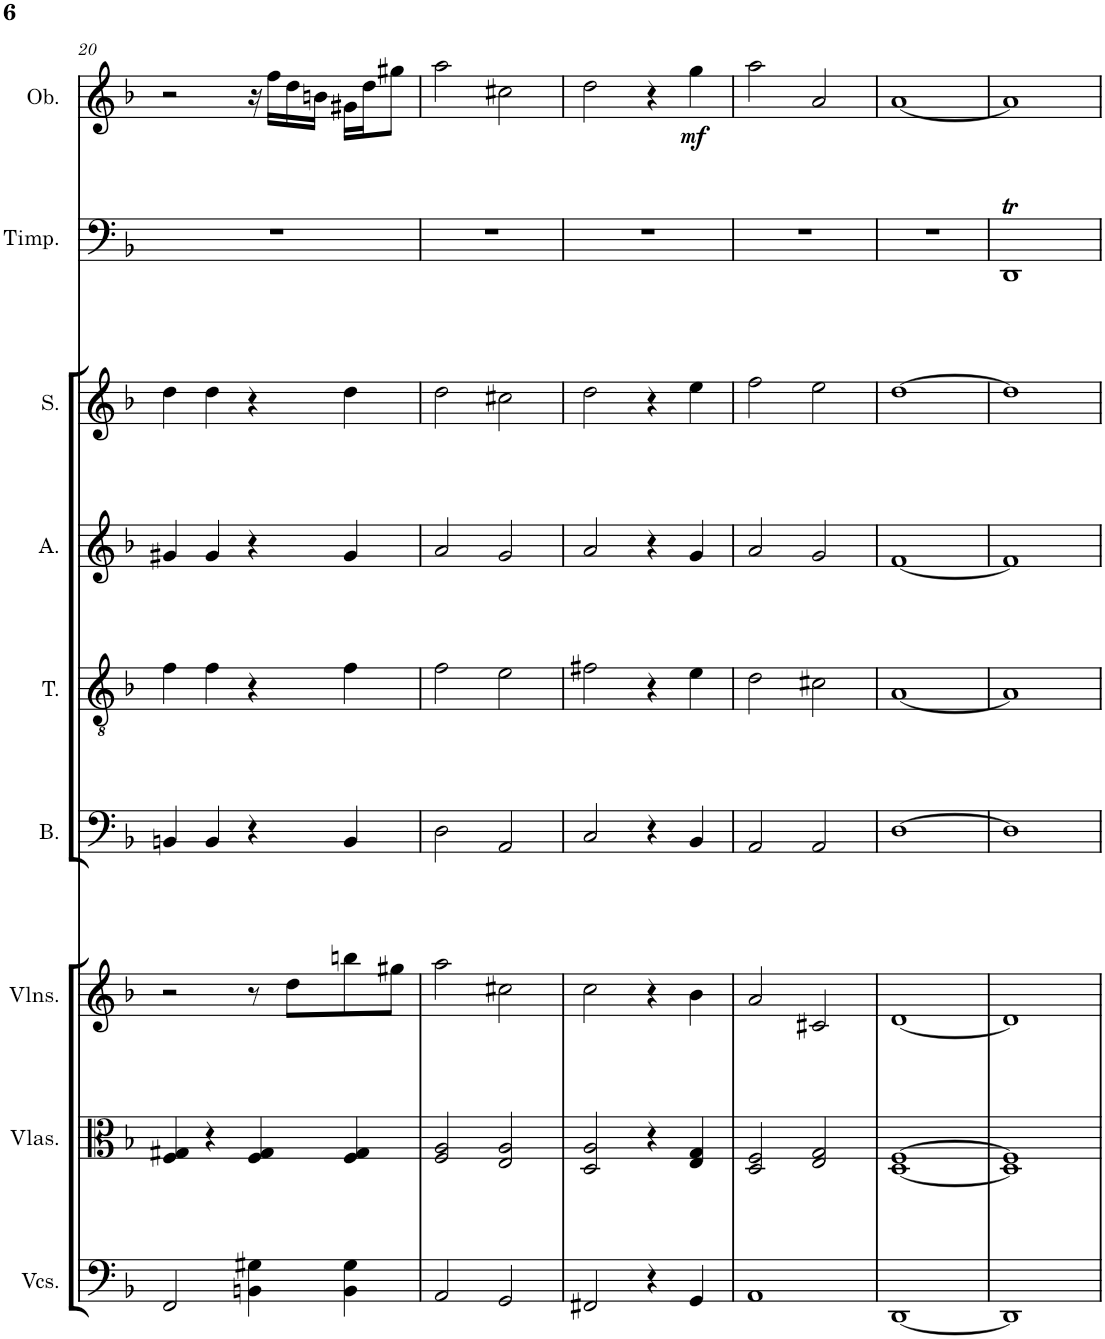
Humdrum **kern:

**kern	**kern	**kern	**kern	**kern	**kern	**kern	**kern	**kern	**dynam
*part9	*part8	*part7	*part6	*part5	*part4	*part3	*part2	*part1	*part1
*staff9	*staff8	*staff7	*staff6	*staff5	*staff4	*staff3	*staff2	*staff1	*staff1
*I"Violoncellos	*I"Violas	*I"Violins	*I"Bass	*I"Tenor	*I"Alto	*I"Soprano	*I"Timpani	*I"Oboe	*
*I'Vcs.	*I'Vlas.	*I'Vlns.	*I'B.	*I'T.	*I'A.	*I'S.	*I'Timp.	*I'Ob.	*
!!LO:PB:g=z
*clefF4	*clefC3	*clefG2	*clefF4	*clefGv2	*clefG2	*clefG2	*clefF4	*clefG2	*
*k[b-]	*k[b-]	*k[b-]	*k[b-]	*k[b-]	*k[b-]	*k[b-]	*k[b-]	*k[b-]	*
*M4/4	*M4/4	*M4/4	*M4/4	*M4/4	*M4/4	*M4/4	*M4/4	*M4/4	*
=20	=20	=20	=20	=20	=20	=20	=20	=20	=20
2FF/	4F/ 4G#X/	2r	4BBn/	4f\	4g#X/	4dd\	1r	2r	.
.	4r	.	4BB/	4f\	4g#/	4dd\	.	.	.
4BBn\ 4G#X\	4F/ 4G#/	8r	4r	4r	4r	4r	.	16r	.
.	.	.	.	.	.	.	.	16ff\LL	.
.	.	8dd\L	.	.	.	.	.	16dd\	.
.	.	.	.	.	.	.	.	16bn\JJ	.
4BB\ 4G#\	4F/ 4G#/	8bbn\	4BB/	4f\	4g#/	4dd\	.	16g#X\LL	.
.	.	.	.	.	.	.	.	16dd\J	.
.	.	8gg#X\J	.	.	.	.	.	8gg#X\J	.
=21	=21	=21	=21	=21	=21	=21	=21	=21	=21
2AA/	2F/ 2A/	2aa\	2D\	2f\	2a/	2dd\	1r	2aa\	.
2GG/	2E/ 2A/	2cc#X\	2AA/	2e\	2g/	2cc#X\	.	2cc#X\	.
=22	=22	=22	=22	=22	=22	=22	=22	=22	=22
2FF#X/	2D/ 2A/	2cc\	2C/	2f#X\	2a/	2dd\	1r	2dd\	.
4r	4r	4r	4r	4r	4r	4r	.	4r	.
!	!	!	!	!	!	!	!	!	!LO:DY:b
4GG/	4E/ 4G/	4b-\	4BB-/	4e\	4g/	4ee\	.	4gg\	mf
=23	=23	=23	=23	=23	=23	=23	=23	=23	=23
1AA	2D/ 2F/	2a/	2AA/	2d\	2a/	2ff\	1r	2aa\	.
.	2E/ 2G/	2c#X/	2AA/	2c#X\	2g/	2ee\	.	2a/	.
=24	=24	=24	=24	=24	=24	=24	=24	=24	=24
[1DD	[1D [1F	[1d	[1D	[1A	[1f	[1dd	1r	[1a	.
=25	=25	=25	=25	=25	=25	=25	=25	=25	=25
1DD]	1D] 1F]	1d]	1D]	1A]	1f]	1dd]	1DDT	1a]	.
=	=	=	=	=	=	=	=	=	=
*-	*-	*-	*-	*-	*-	*-	*-	*-	*-
